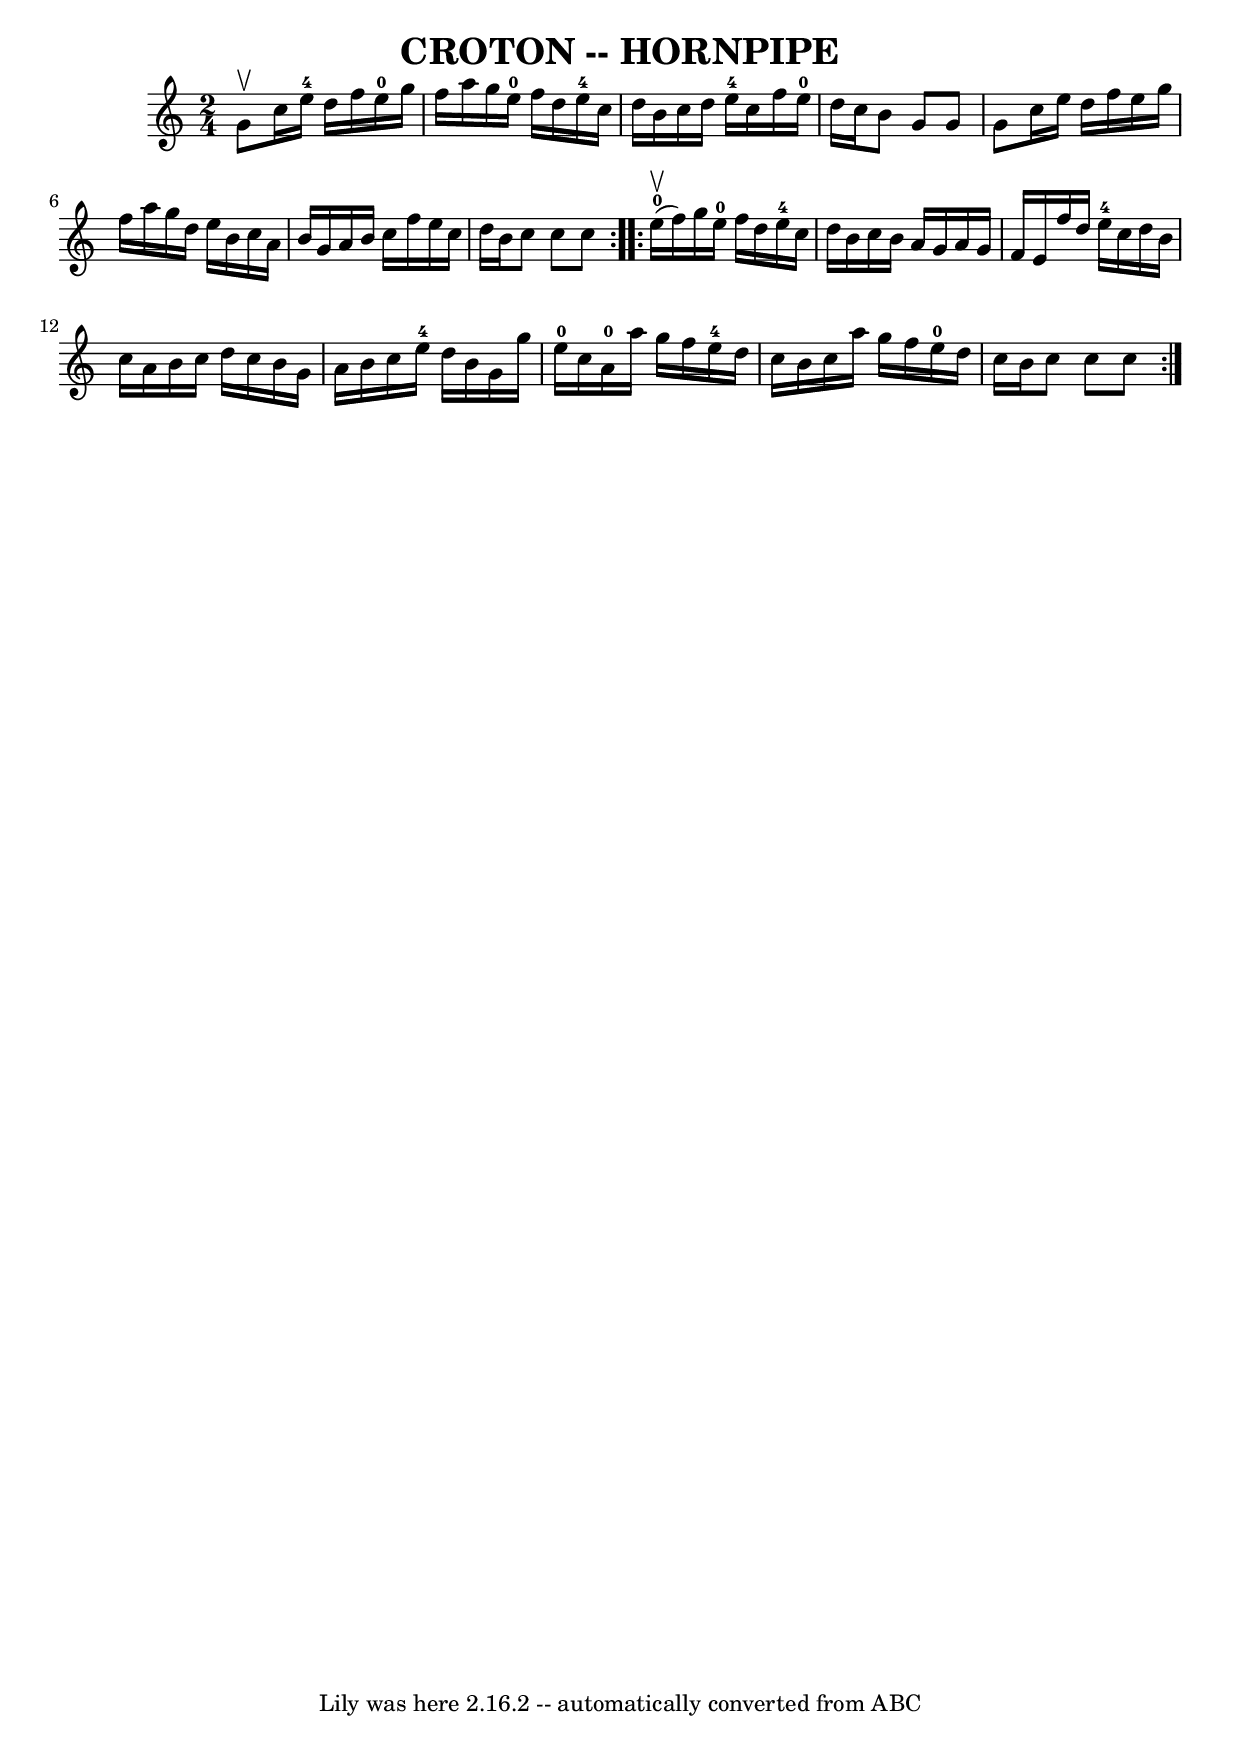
\version "2.7.40"
\include "Mammoth.ily"
\header {
	%% book = "Ryan's Mammoth Collection of Fiddle Tunes"
	crossRefNumber = "1"
	footnotes = ""
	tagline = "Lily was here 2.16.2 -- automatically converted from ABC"
	title = "CROTON -- HORNPIPE"
}
voicedefault =  {


\repeat volta 2 {
\time 2/4 \key c \major g'8^\upbow       |
 c''16 e''16-4   
d''16 f''16 e''16-0 g''16 f''16 a''16    |
 g''16    
e''16-0 f''16 d''16 e''16-4 c''16 d''16 b'16    
|
 c''16 d''16 e''16-4 c''16 f''16 e''16-0 d''16  
 c''16    |
 b'8 g'8 g'8 g'8    |
     |
 c''16 
 e''16 d''16 f''16 e''16 g''16 f''16 a''16    |
   
g''16 d''16 e''16 b'16 c''16 a'16 b'16 g'16    |
   
a'16 b'16 c''16 f''16 e''16 c''16 d''16 b'16    |
   
c''8 c''8 c''8    }     \repeat volta 2 { e''16-0(^\upbow   
f''16)       |
 g''16 e''16-0 f''16 d''16 e''16-4 
 c''16 d''16 b'16    |
 c''16 b'16 a'16 g'16 a'16    
g'16 f'16 e'16    |
 f''16 d''16 e''16-4 c''16    
d''16 b'16 c''16 a'16    |
 b'16 c''16 d''16 c''16    
b'16 g'16 a'16 b'16    |
     |
 c''16 e''16-4   
d''16 b'16 g'16 g''16 e''16-0 c''16    |
 a'16-0  
 a''16 g''16 f''16 e''16-4 d''16 c''16 b'16    |
   
c''16 a''16 g''16 f''16 e''16-0 d''16 c''16 b'16    
|
 c''8 c''8 c''8    }   
}

\score{
    <<

	\context Staff="default"
	{
	    \voicedefault 
	}

    >>
	\layout {
	}
	\midi {}
}
